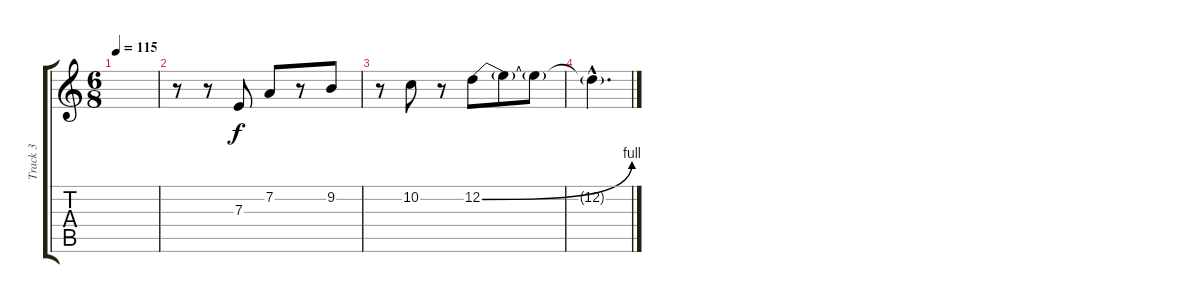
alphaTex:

\track ("Track 3" "Track 3") {instrument lead2sawtooth}
\staff {score tabs}
\tuning (D4 D4 A3 D3 A2 D2) {hide}
\ts (6 8)
\tempo 115
\clef g2
\ks c
|
r.8 r.8 7.3.8 7.2.8 r.8 9.2.8 |
r.8 10.2.8 r.8 12.2{be (bend 0 0 60 4)}.8 12.2{t}.8 12.2{t}.8 |
12.2{hac t}.4{d}
